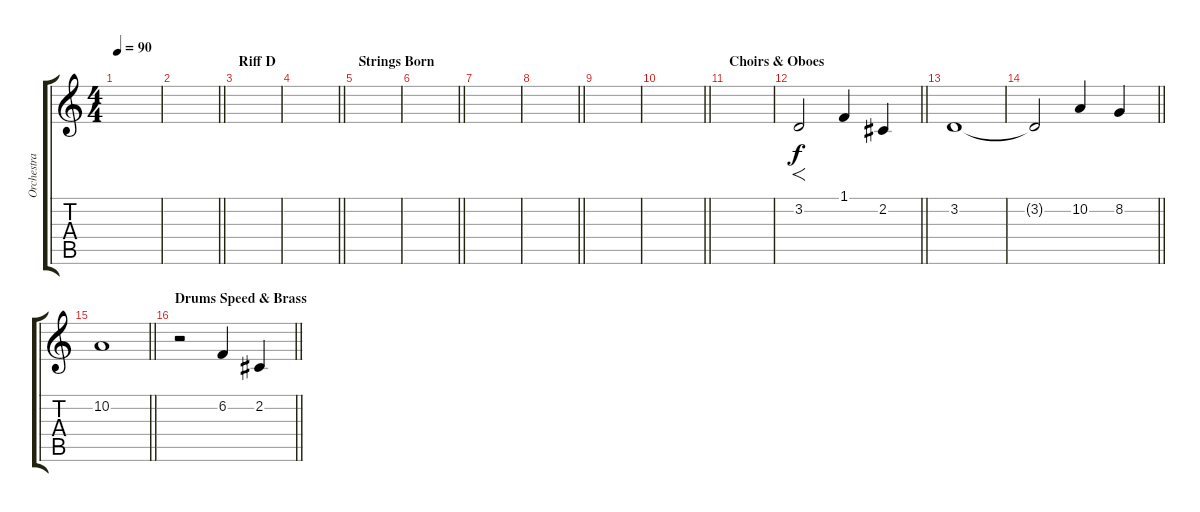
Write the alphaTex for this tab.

\track ("Orchestra - Oboes" "Orchestra ") {instrument oboe}
\staff {score tabs}
\tuning (E4 B3 G3 D3 A2 E2) {hide}
\ts (4 4)
\tempo 90
\clef g2
\ks c
|
\barLineRight lightlight
|
\section ("" "Riff D")
|
\barLineRight lightlight
|
\section ("" "Strings Born")
|
\barLineRight lightlight
|
|
\barLineRight lightlight
|
|
\barLineRight lightlight
|
\section ("" "Choirs & Oboes")
|
\barLineRight lightlight
3.2.2{f} 1.1.4 2.2.4 |
3.2.1{volume 0} |
\barLineRight lightlight
3.2{t}.2{volume 16} 10.2.4 8.2.4 |
\barLineRight lightlight
10.2.1{volume 8} |
\section ("" "Drums Speed & Brass")
\barLineRight lightlight
r.2 6.2.4{volume 14} 2.2.4
